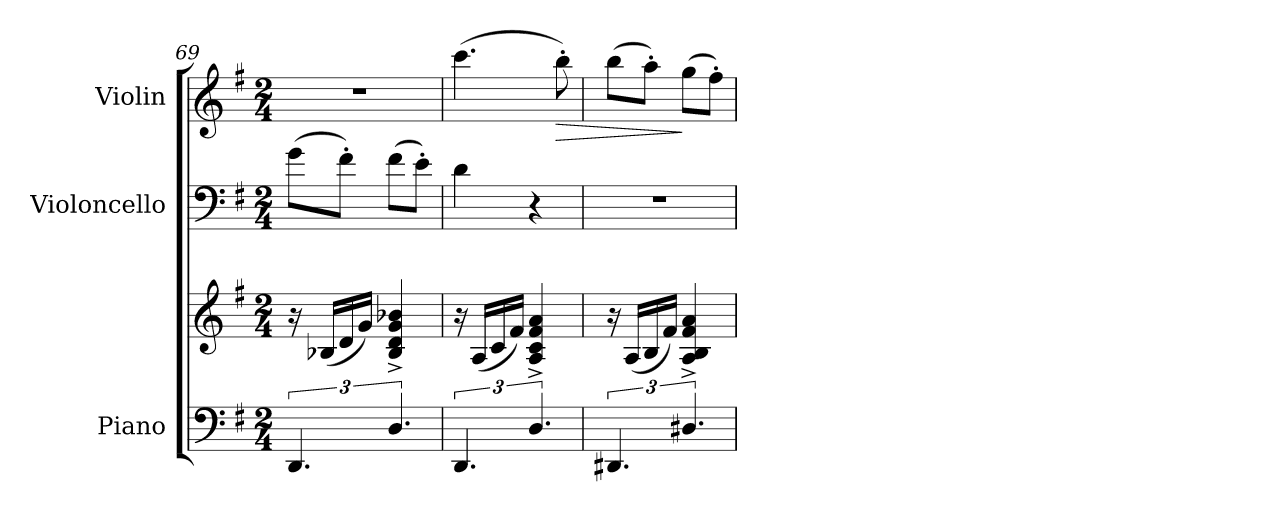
**kern	**kern	**kern	**kern	**dynam
*part3	*part3	*part2	*part1	*part1
*staff4	*staff3	*staff2	*staff1	*staff1
*I"Piano	*	*I"Violoncello	*I"Violin	*
*I'Pno.	*	*I'Vc.	*I'Vln.	*
*clefF4	*clefG2	*clefF4	*clefG2	*
*k[f#]	*k[f#]	*k[f#]	*k[f#]	*
*M2/4	*M2/4	*M2/4	*M2/4	*
=69	=69	=69	=69	=69
6.DD/	16r	(8g\L	2r	.
.	(16B-X/LL	.	.	.
.	16d/	8f#'\J)	.	.
.	16g/JJ)	.	.	.
6.D/	4B-/^> 4d/^> 4g/^> 4b-X/^>	(8f#\L	.	.
.	.	8e'\J)	.	.
=70	=70	=70	=70	=70
6.DD/	16r	4d\	(4.ccc\	.
.	(16A/LL	.	.	.
.	16c/	.	.	.
.	16f#/JJ)	.	.	.
6.D/	4A/^> 4c/^> 4f#/^> 4a/^>	4r	.	.
!	!	!	!	!LO:HP:b
.	.	.	8bb'\)	>
=71	=71	=71	=71	=71
6.DD#X/	16r	2r	(8bb\L	.
.	(16A/LL	.	.	.
.	16B/	.	8aa'\J)	.
.	16f#/JJ)	.	.	.
6.D#X/	4A/^> 4B/^> 4f#/^> 4a/^>	.	(8gg\L	]
.	.	.	8ff#'\J)	.
=	=	=	=	=
*-	*-	*-	*-	*-
